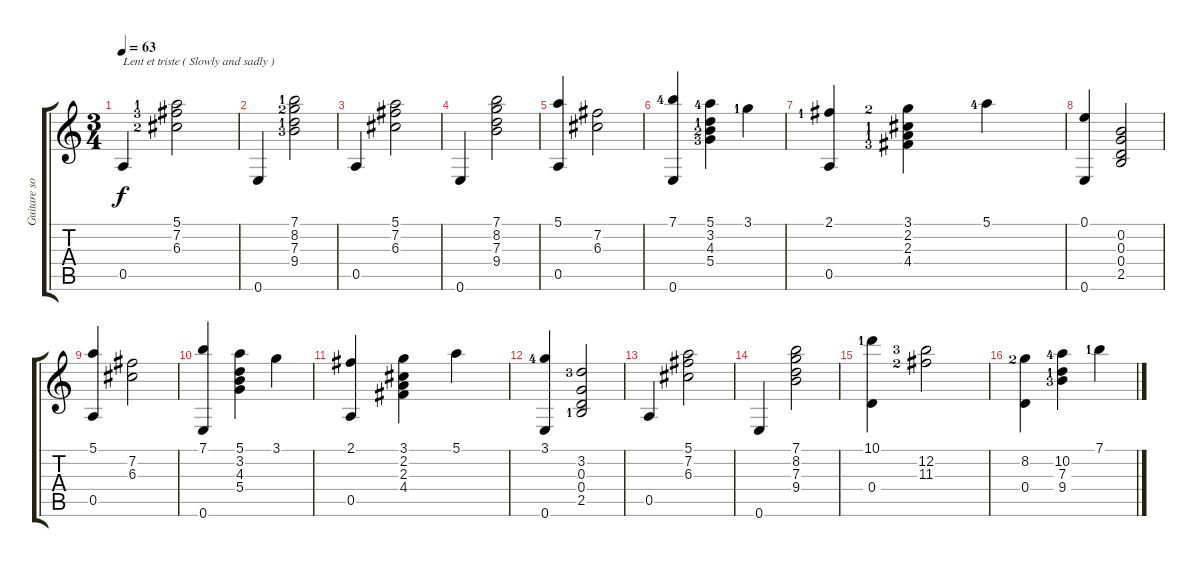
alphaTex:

\track ("Guitare solo" "Guitare so") {instrument acousticguitarnylon}
\staff {score tabs}
\tuning (E4 B3 G3 D3 A2 E2) {hide}
\ts (3 4)
\tempo 63
\clef g2
\ks c
0.5.4{txt "Lent et triste ( Slowly and sadly )" dy f instrument acousticguitarnylon} (5.1{lf 2} 7.2{lf 4} 6.3{lf 3}).2 |
0.6.4 (7.1{lf 2} 8.2{lf 3} 7.3{lf 2} 9.4{lf 4}).2 |
0.5.4 (5.1 7.2 6.3).2 |
0.6.4 (7.1 8.2 7.3 9.4).2 |
(5.1 0.5).4 (7.2 6.3).2 |
(7.1{lf 5} 0.6).4 (5.1{lf 5} 3.2{lf 2} 4.3{lf 3} 5.4{lf 4}).4 3.1{lf 2}.4 |
(2.1{lf 2} 0.5).4 (3.1{lf 3} 2.2{lf 2} 2.3{lf 2} 4.4{lf 4}).4 5.1{lf 5}.4 |
(0.1 0.6).4 (0.2 0.3 0.4 2.5).2 |
(5.1 0.5).4 (7.2 6.3).2 |
(7.1 0.6).4 (5.1 3.2 4.3 5.4).4 3.1.4 |
(2.1 0.5).4 (3.1 2.2 2.3 4.4).4 5.1.4 |
(3.1{lf 5} 0.6).4 (3.2{lf 4} 0.3 0.4 2.5{lf 2}).2 |
0.5.4 (5.1 7.2 6.3).2 |
0.6.4 (7.1 8.2 7.3 9.4).2 |
(10.1{lf 2} 0.4).4 (12.2{lf 4} 11.3{lf 3}).2 |
(8.2{lf 3} 0.4).4 (10.2{lf 5} 7.3{lf 2} 9.4{lf 4}).4 7.1{lf 2}.4
